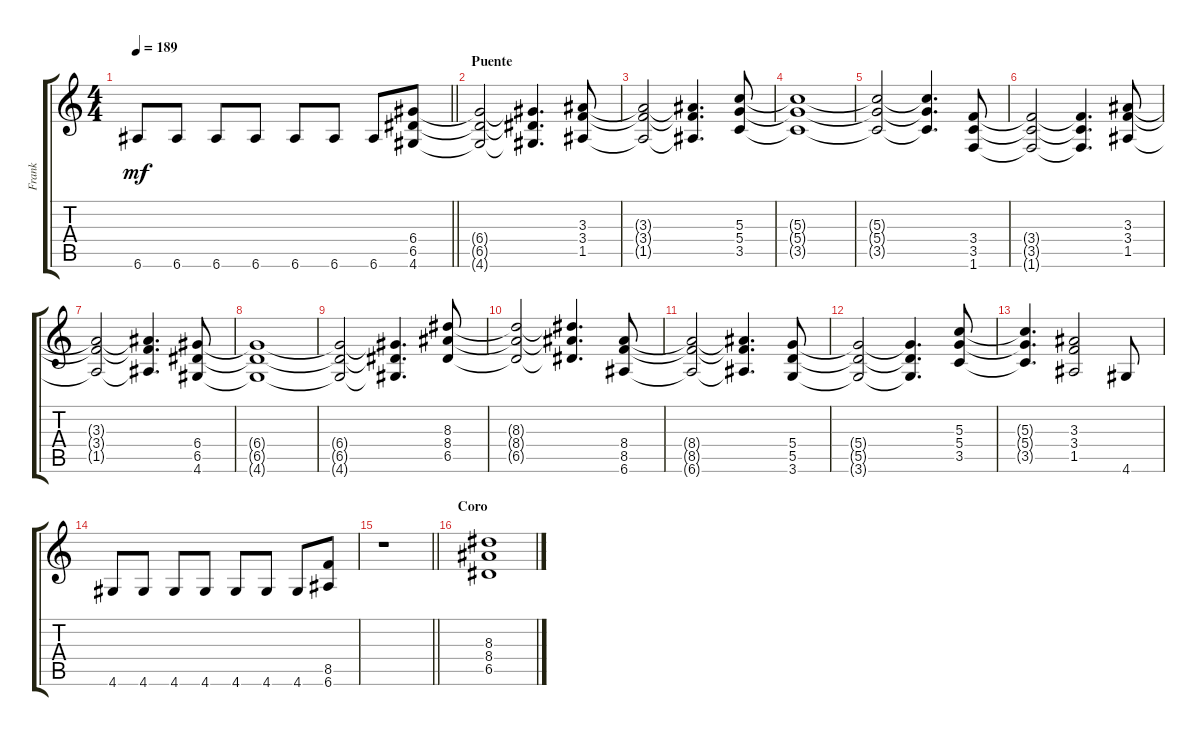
\track ("Frank" "Frank") {instrument overdrivenguitar}
\staff {score tabs}
\tuning (E4 B3 G3 D3 A2 E2) {hide}
\ts (4 4)
\tempo 189
\clef g2
\barLineRight lightlight
\ks c
6.6.8{dy mf} 6.6.8 6.6.8 6.6.8 6.6.8 6.6.8 6.6.8 (6.4 6.5 4.6).8 |
\section ("" "Puente")
(6.4{t} 6.5{t} 4.6{t}).2 (6.4{t} 6.5{t} 4.6{t}).4{d} (3.3 3.4 1.5).8 |
(3.3{t} 3.4{t} 1.5{t}).2 (3.3{t} 3.4{t} 1.5{t}).4{d} (5.3 5.4 3.5).8 |
(5.3{t} 5.4{t} 3.5{t}).1 |
(5.3{t} 5.4{t} 3.5{t}).2 (5.3{t} 5.4{t} 3.5{t}).4{d} (3.4 3.5 1.6).8 |
(3.4{t} 3.5{t} 1.6{t}).2 (3.4{t} 3.5{t} 1.6{t}).4{d} (3.3 3.4 1.5).8 |
(3.3{t} 3.4{t} 1.5{t}).2 (3.3{t} 3.4{t} 1.5{t}).4{d} (6.4 6.5 4.6).8 |
(6.4{t} 6.5{t} 4.6{t}).1 |
(6.4{t} 6.5{t} 4.6{t}).2 (6.4{t} 6.5{t} 4.6{t}).4{d} (8.3 8.4 6.5).8 |
(8.3{t} 8.4{t} 6.5{t}).2 (8.3{t} 8.4{t} 6.5{t}).4{d} (8.4 8.5 6.6).8 |
(8.4{t} 8.5{t} 6.6{t}).2 (8.4{t} 8.5{t} 6.6{t}).4{d} (5.4 5.5 3.6).8 |
(5.4{t} 5.5{t} 3.6{t}).2 (5.4{t} 5.5{t} 3.6{t}).4{d} (5.3 5.4 3.5).8 |
(5.3{t} 5.4{t} 3.5{t}).4{d} (3.3 3.4 1.5).2 4.6.8 |
4.6.8 4.6.8 4.6.8 4.6.8 4.6.8 4.6.8 4.6.8 (8.5 6.6).8 |
\barLineRight lightlight
r.1 |
\section ("" "Coro")
(8.3 8.4 6.5).1
